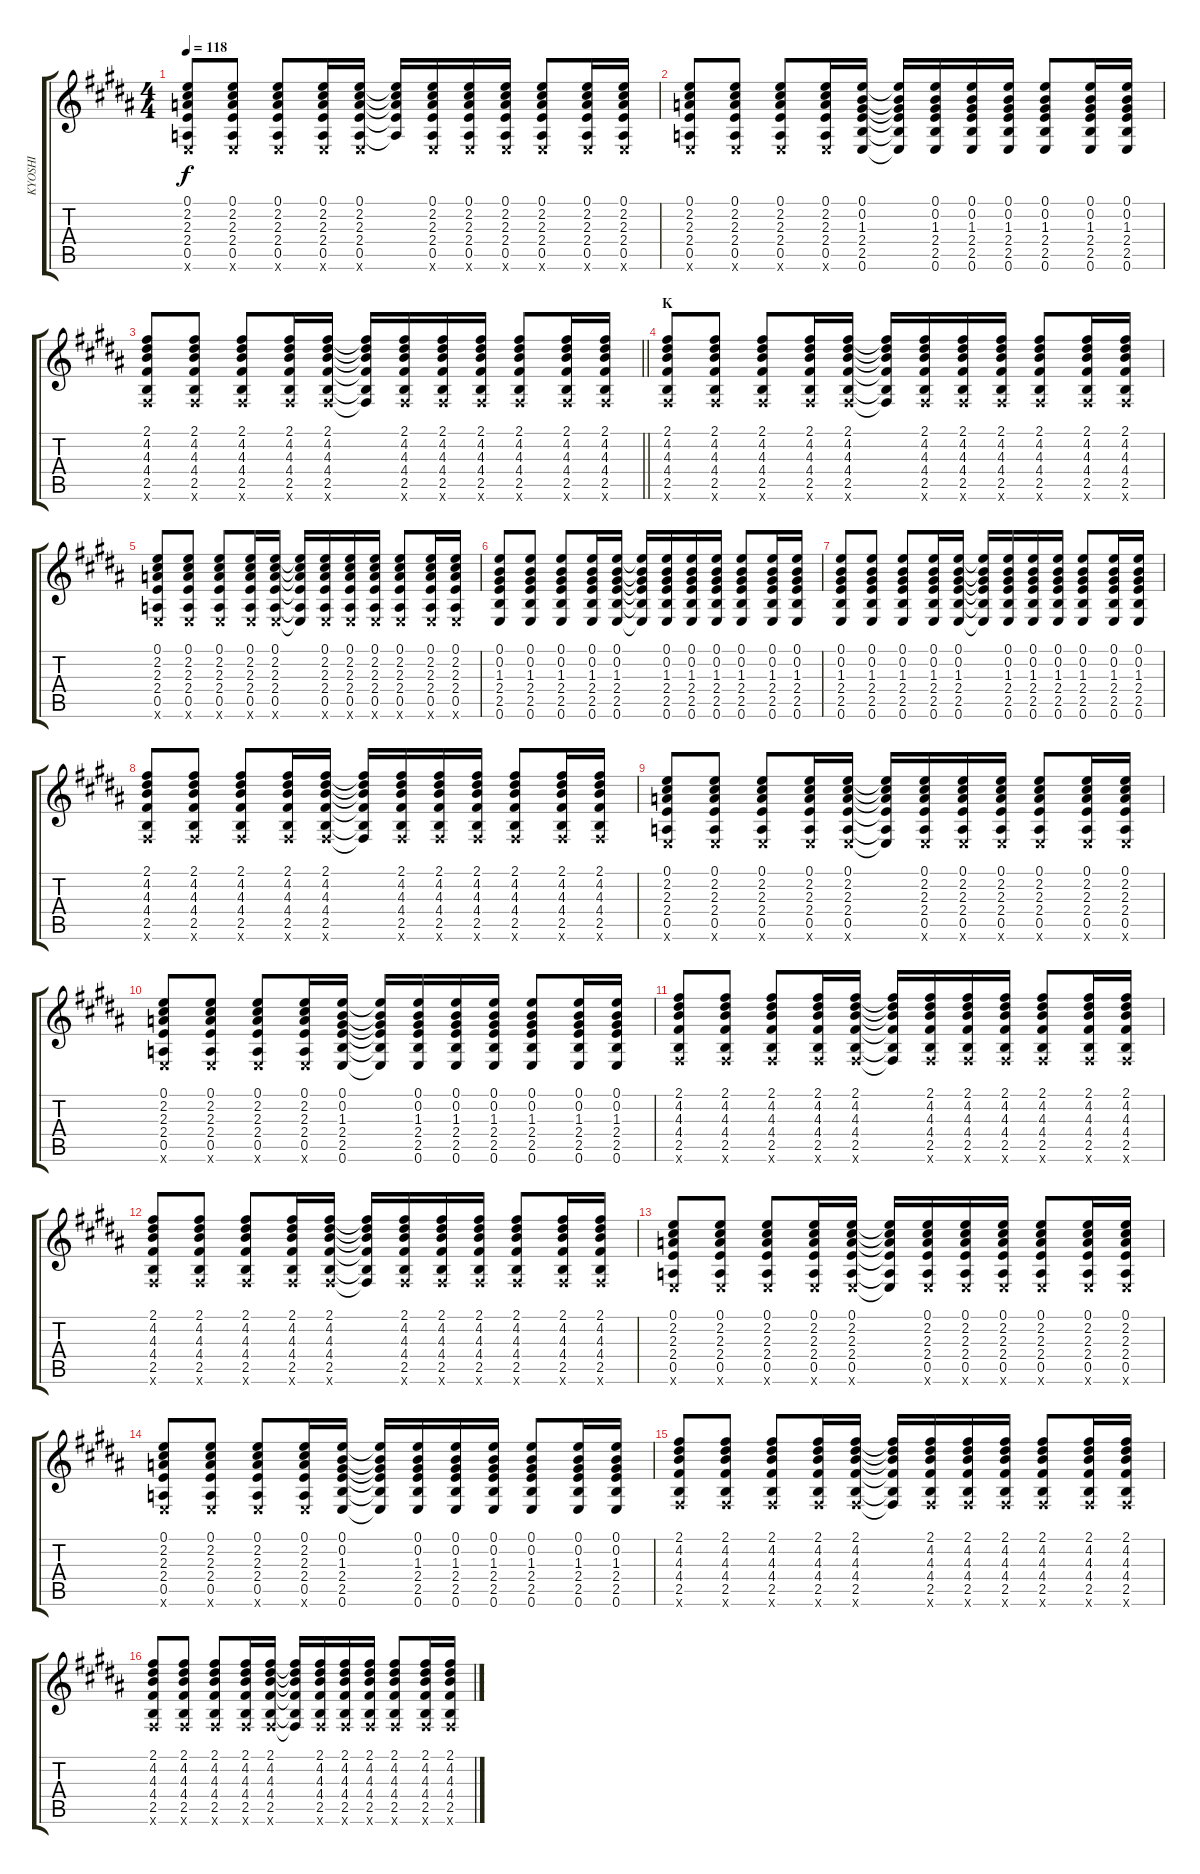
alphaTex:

\track ("KYOSHI" "KYOSHI") {instrument acousticguitarnylon}
\staff {score tabs}
\tuning (E4 B3 G3 D3 A2 E2) {hide}
\ts (4 4)
\tempo 118
\clef g2
\ks b
(0.1 2.2 2.3 2.4 0.5 0.6{x}).8{dy f} (0.1 2.2 2.3 2.4 0.5 0.6{x}).8 (0.1 2.2 2.3 2.4 0.5 0.6{x}).8 (0.1 2.2 2.3 2.4 0.5 0.6{x}).16 (0.1 2.2 2.3 2.4 0.5 0.6{x}).16 (0.1{t} 2.2{t} 2.3{t} 2.4{t} 0.5{t}).16 (0.1 2.2 2.3 2.4 0.5 0.6{x}).16 (0.1 2.2 2.3 2.4 0.5 0.6{x}).16 (0.1 2.2 2.3 2.4 0.5 0.6{x}).16 (0.1 2.2 2.3 2.4 0.5 0.6{x}).8 (0.1 2.2 2.3 2.4 0.5 0.6{x}).16 (0.1 2.2 2.3 2.4 0.5 0.6{x}).16 |
(0.1 2.2 2.3 2.4 0.5 0.6{x}).8 (0.1 2.2 2.3 2.4 0.5 0.6{x}).8 (0.1 2.2 2.3 2.4 0.5 0.6{x}).8 (0.1 2.2 2.3 2.4 0.5 0.6{x}).16 (0.1 0.2 1.3 2.4 2.5 0.6).16 (0.1{t} 0.2{t} 1.3{t} 2.4{t} 2.5{t} 0.6{t}).16 (0.1 0.2 1.3 2.4 2.5 0.6).16 (0.1 0.2 1.3 2.4 2.5 0.6).16 (0.1 0.2 1.3 2.4 2.5 0.6).16 (0.1 0.2 1.3 2.4 2.5 0.6).8 (0.1 0.2 1.3 2.4 2.5 0.6).16 (0.1 0.2 1.3 2.4 2.5 0.6).16 |
\barLineRight lightlight
(2.1 4.2 4.3 4.4 2.5 2.6{x}).8 (2.1 4.2 4.3 4.4 2.5 2.6{x}).8 (2.1 4.2 4.3 4.4 2.5 2.6{x}).8 (2.1 4.2 4.3 4.4 2.5 2.6{x}).16 (2.1 4.2 4.3 4.4 2.5 2.6{x}).16 (2.1{t} 4.2{t} 4.3{t} 4.4{t} 2.5{t} 2.6{t}).16 (2.1 4.2 4.3 4.4 2.5 2.6{x}).16 (2.1 4.2 4.3 4.4 2.5 2.6{x}).16 (2.1 4.2 4.3 4.4 2.5 2.6{x}).16 (2.1 4.2 4.3 4.4 2.5 2.6{x}).8 (2.1 4.2 4.3 4.4 2.5 2.6{x}).16 (2.1 4.2 4.3 4.4 2.5 2.6{x}).16 |
\section ("" "K")
(2.1 4.2 4.3 4.4 2.5 2.6{x}).8 (2.1 4.2 4.3 4.4 2.5 2.6{x}).8 (2.1 4.2 4.3 4.4 2.5 2.6{x}).8 (2.1 4.2 4.3 4.4 2.5 2.6{x}).16 (2.1 4.2 4.3 4.4 2.5 2.6{x}).16 (2.1{t} 4.2{t} 4.3{t} 4.4{t} 2.5{t} 2.6{t}).16 (2.1 4.2 4.3 4.4 2.5 2.6{x}).16 (2.1 4.2 4.3 4.4 2.5 2.6{x}).16 (2.1 4.2 4.3 4.4 2.5 2.6{x}).16 (2.1 4.2 4.3 4.4 2.5 2.6{x}).8 (2.1 4.2 4.3 4.4 2.5 2.6{x}).16 (2.1 4.2 4.3 4.4 2.5 2.6{x}).16 |
(0.1 2.2 2.3 2.4 0.5 0.6{x}).8 (0.1 2.2 2.3 2.4 0.5 0.6{x}).8 (0.1 2.2 2.3 2.4 0.5 0.6{x}).8 (0.1 2.2 2.3 2.4 0.5 0.6{x}).16 (0.1 2.2 2.3 2.4 0.5 0.6{x}).16 (0.1{t} 2.2{t} 2.3{t} 2.4{t} 0.5{t} 0.6{t}).16 (0.1 2.2 2.3 2.4 0.5 0.6{x}).16 (0.1 2.2 2.3 2.4 0.5 0.6{x}).16 (0.1 2.2 2.3 2.4 0.5 0.6{x}).16 (0.1 2.2 2.3 2.4 0.5 0.6{x}).8 (0.1 2.2 2.3 2.4 0.5 0.6{x}).16 (0.1 2.2 2.3 2.4 0.5 0.6{x}).16 |
(0.1 0.2 1.3 2.4 2.5 0.6).8 (0.1 0.2 1.3 2.4 2.5 0.6).8 (0.1 0.2 1.3 2.4 2.5 0.6).8 (0.1 0.2 1.3 2.4 2.5 0.6).16 (0.1 0.2 1.3 2.4 2.5 0.6).16 (0.1{t} 0.2{t} 1.3{t} 2.4{t} 2.5{t} 0.6{t}).16 (0.1 0.2 1.3 2.4 2.5 0.6).16 (0.1 0.2 1.3 2.4 2.5 0.6).16 (0.1 0.2 1.3 2.4 2.5 0.6).16 (0.1 0.2 1.3 2.4 2.5 0.6).8 (0.1 0.2 1.3 2.4 2.5 0.6).16 (0.1 0.2 1.3 2.4 2.5 0.6).16 |
(0.1 0.2 1.3 2.4 2.5 0.6).8 (0.1 0.2 1.3 2.4 2.5 0.6).8 (0.1 0.2 1.3 2.4 2.5 0.6).8 (0.1 0.2 1.3 2.4 2.5 0.6).16 (0.1 0.2 1.3 2.4 2.5 0.6).16 (0.1{t} 0.2{t} 1.3{t} 2.4{t} 2.5{t} 0.6{t}).16 (0.1 0.2 1.3 2.4 2.5 0.6).16 (0.1 0.2 1.3 2.4 2.5 0.6).16 (0.1 0.2 1.3 2.4 2.5 0.6).16 (0.1 0.2 1.3 2.4 2.5 0.6).8 (0.1 0.2 1.3 2.4 2.5 0.6).16 (0.1 0.2 1.3 2.4 2.5 0.6).16 |
(2.1 4.2 4.3 4.4 2.5 2.6{x}).8 (2.1 4.2 4.3 4.4 2.5 2.6{x}).8 (2.1 4.2 4.3 4.4 2.5 2.6{x}).8 (2.1 4.2 4.3 4.4 2.5 2.6{x}).16 (2.1 4.2 4.3 4.4 2.5 2.6{x}).16 (2.1{t} 4.2{t} 4.3{t} 4.4{t} 2.5{t} 2.6{t}).16 (2.1 4.2 4.3 4.4 2.5 2.6{x}).16 (2.1 4.2 4.3 4.4 2.5 2.6{x}).16 (2.1 4.2 4.3 4.4 2.5 2.6{x}).16 (2.1 4.2 4.3 4.4 2.5 2.6{x}).8 (2.1 4.2 4.3 4.4 2.5 2.6{x}).16 (2.1 4.2 4.3 4.4 2.5 2.6{x}).16 |
(0.1 2.2 2.3 2.4 0.5 0.6{x}).8 (0.1 2.2 2.3 2.4 0.5 0.6{x}).8 (0.1 2.2 2.3 2.4 0.5 0.6{x}).8 (0.1 2.2 2.3 2.4 0.5 0.6{x}).16 (0.1 2.2 2.3 2.4 0.5 0.6{x}).16 (0.1{t} 2.2{t} 2.3{t} 2.4{t} 0.5{t} 0.6{t}).16 (0.1 2.2 2.3 2.4 0.5 0.6{x}).16 (0.1 2.2 2.3 2.4 0.5 0.6{x}).16 (0.1 2.2 2.3 2.4 0.5 0.6{x}).16 (0.1 2.2 2.3 2.4 0.5 0.6{x}).8 (0.1 2.2 2.3 2.4 0.5 0.6{x}).16 (0.1 2.2 2.3 2.4 0.5 0.6{x}).16 |
(0.1 2.2 2.3 2.4 0.5 0.6{x}).8 (0.1 2.2 2.3 2.4 0.5 0.6{x}).8 (0.1 2.2 2.3 2.4 0.5 0.6{x}).8 (0.1 2.2 2.3 2.4 0.5 0.6{x}).16 (0.1 0.2 1.3 2.4 2.5 0.6).16 (0.1{t} 0.2{t} 1.3{t} 2.4{t} 2.5{t} 0.6{t}).16 (0.1 0.2 1.3 2.4 2.5 0.6).16 (0.1 0.2 1.3 2.4 2.5 0.6).16 (0.1 0.2 1.3 2.4 2.5 0.6).16 (0.1 0.2 1.3 2.4 2.5 0.6).8 (0.1 0.2 1.3 2.4 2.5 0.6).16 (0.1 0.2 1.3 2.4 2.5 0.6).16 |
(2.1 4.2 4.3 4.4 2.5 2.6{x}).8 (2.1 4.2 4.3 4.4 2.5 2.6{x}).8 (2.1 4.2 4.3 4.4 2.5 2.6{x}).8 (2.1 4.2 4.3 4.4 2.5 2.6{x}).16 (2.1 4.2 4.3 4.4 2.5 2.6{x}).16 (2.1{t} 4.2{t} 4.3{t} 4.4{t} 2.5{t} 2.6{t}).16 (2.1 4.2 4.3 4.4 2.5 2.6{x}).16 (2.1 4.2 4.3 4.4 2.5 2.6{x}).16 (2.1 4.2 4.3 4.4 2.5 2.6{x}).16 (2.1 4.2 4.3 4.4 2.5 2.6{x}).8 (2.1 4.2 4.3 4.4 2.5 2.6{x}).16 (2.1 4.2 4.3 4.4 2.5 2.6{x}).16 |
(2.1 4.2 4.3 4.4 2.5 2.6{x}).8 (2.1 4.2 4.3 4.4 2.5 2.6{x}).8 (2.1 4.2 4.3 4.4 2.5 2.6{x}).8 (2.1 4.2 4.3 4.4 2.5 2.6{x}).16 (2.1 4.2 4.3 4.4 2.5 2.6{x}).16 (2.1{t} 4.2{t} 4.3{t} 4.4{t} 2.5{t} 2.6{t}).16 (2.1 4.2 4.3 4.4 2.5 2.6{x}).16 (2.1 4.2 4.3 4.4 2.5 2.6{x}).16 (2.1 4.2 4.3 4.4 2.5 2.6{x}).16 (2.1 4.2 4.3 4.4 2.5 2.6{x}).8 (2.1 4.2 4.3 4.4 2.5 2.6{x}).16 (2.1 4.2 4.3 4.4 2.5 2.6{x}).16 |
(0.1 2.2 2.3 2.4 0.5 0.6{x}).8 (0.1 2.2 2.3 2.4 0.5 0.6{x}).8 (0.1 2.2 2.3 2.4 0.5 0.6{x}).8 (0.1 2.2 2.3 2.4 0.5 0.6{x}).16 (0.1 2.2 2.3 2.4 0.5 0.6{x}).16 (0.1{t} 2.2{t} 2.3{t} 2.4{t} 0.5{t} 0.6{t}).16 (0.1 2.2 2.3 2.4 0.5 0.6{x}).16 (0.1 2.2 2.3 2.4 0.5 0.6{x}).16 (0.1 2.2 2.3 2.4 0.5 0.6{x}).16 (0.1 2.2 2.3 2.4 0.5 0.6{x}).8 (0.1 2.2 2.3 2.4 0.5 0.6{x}).16 (0.1 2.2 2.3 2.4 0.5 0.6{x}).16 |
(0.1 2.2 2.3 2.4 0.5 0.6{x}).8 (0.1 2.2 2.3 2.4 0.5 0.6{x}).8 (0.1 2.2 2.3 2.4 0.5 0.6{x}).8 (0.1 2.2 2.3 2.4 0.5 0.6{x}).16 (0.1 0.2 1.3 2.4 2.5 0.6).16 (0.1{t} 0.2{t} 1.3{t} 2.4{t} 2.5{t} 0.6{t}).16 (0.1 0.2 1.3 2.4 2.5 0.6).16 (0.1 0.2 1.3 2.4 2.5 0.6).16 (0.1 0.2 1.3 2.4 2.5 0.6).16 (0.1 0.2 1.3 2.4 2.5 0.6).8 (0.1 0.2 1.3 2.4 2.5 0.6).16 (0.1 0.2 1.3 2.4 2.5 0.6).16 |
(2.1 4.2 4.3 4.4 2.5 2.6{x}).8 (2.1 4.2 4.3 4.4 2.5 2.6{x}).8 (2.1 4.2 4.3 4.4 2.5 2.6{x}).8 (2.1 4.2 4.3 4.4 2.5 2.6{x}).16 (2.1 4.2 4.3 4.4 2.5 2.6{x}).16 (2.1{t} 4.2{t} 4.3{t} 4.4{t} 2.5{t} 2.6{t}).16 (2.1 4.2 4.3 4.4 2.5 2.6{x}).16 (2.1 4.2 4.3 4.4 2.5 2.6{x}).16 (2.1 4.2 4.3 4.4 2.5 2.6{x}).16 (2.1 4.2 4.3 4.4 2.5 2.6{x}).8 (2.1 4.2 4.3 4.4 2.5 2.6{x}).16 (2.1 4.2 4.3 4.4 2.5 2.6{x}).16 |
(2.1 4.2 4.3 4.4 2.5 2.6{x}).8 (2.1 4.2 4.3 4.4 2.5 2.6{x}).8 (2.1 4.2 4.3 4.4 2.5 2.6{x}).8 (2.1 4.2 4.3 4.4 2.5 2.6{x}).16 (2.1 4.2 4.3 4.4 2.5 2.6{x}).16 (2.1{t} 4.2{t} 4.3{t} 4.4{t} 2.5{t} 2.6{t}).16 (2.1 4.2 4.3 4.4 2.5 2.6{x}).16 (2.1 4.2 4.3 4.4 2.5 2.6{x}).16 (2.1 4.2 4.3 4.4 2.5 2.6{x}).16 (2.1 4.2 4.3 4.4 2.5 2.6{x}).8 (2.1 4.2 4.3 4.4 2.5 2.6{x}).16 (2.1 4.2 4.3 4.4 2.5 2.6{x}).16
